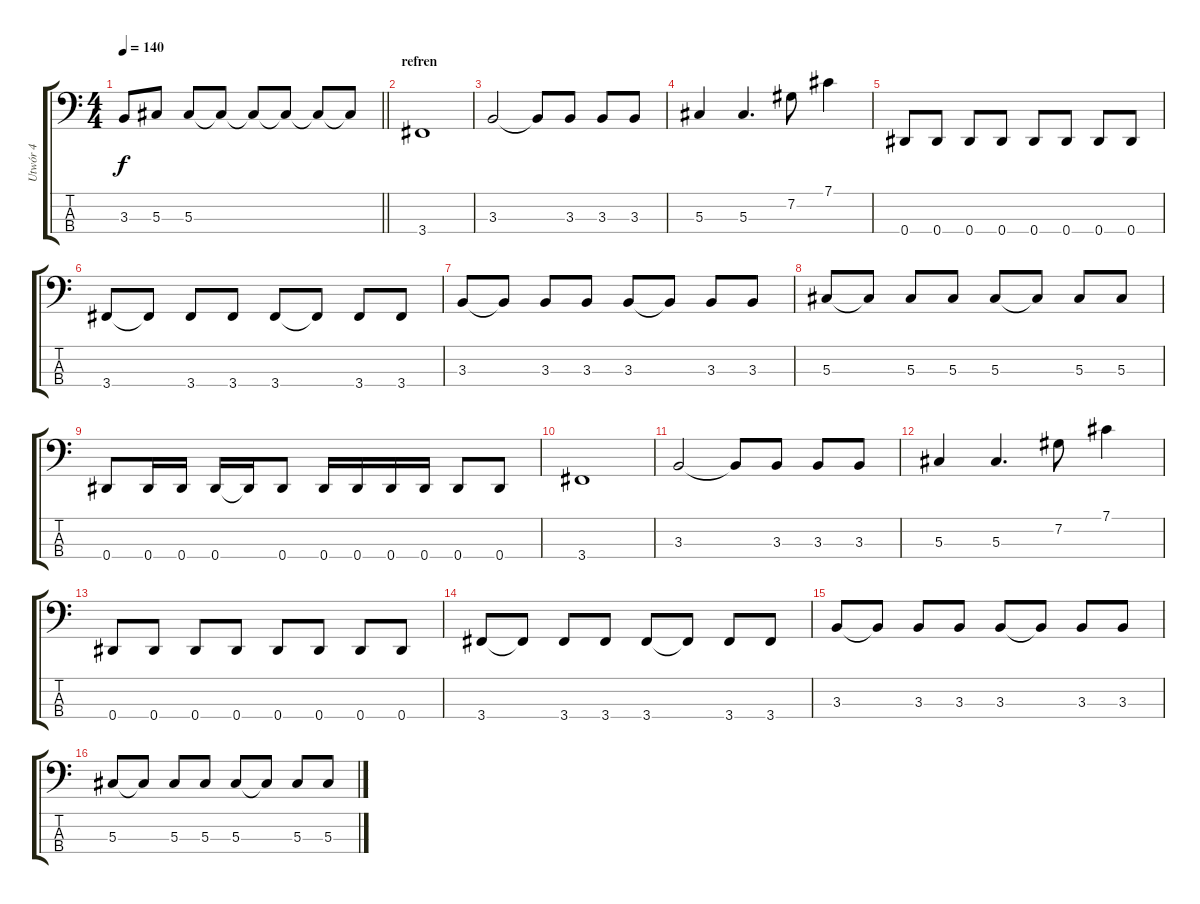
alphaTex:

\track ("Utwór 4" "Utwór 4") {instrument electricbassfinger}
\staff {score tabs}
\tuning (Gb2 Db2 Ab1 Eb1) {hide}
\ts (4 4)
\tempo 140
\clef f4
\barLineRight lightlight
\ks c
3.3{t}.8{dy f} 5.3.8 5.3.8 5.3{t}.8 5.3{t}.8 5.3{t}.8 5.3{t}.8 5.3{t}.8 |
\section ("" "refren")
3.4.1 |
3.3.2 3.3{t}.8 3.3.8 3.3.8 3.3.8 |
5.3.4 5.3.4{d} 7.2.8 7.1.4 |
0.4.8 0.4.8 0.4.8 0.4.8 0.4.8 0.4.8 0.4.8 0.4.8 |
3.4.8 3.4{t}.8 3.4.8 3.4.8 3.4.8 3.4{t}.8 3.4.8 3.4.8 |
3.3.8 3.3{t}.8 3.3.8 3.3.8 3.3.8 3.3{t}.8 3.3.8 3.3.8 |
5.3.8 5.3{t}.8 5.3.8 5.3.8 5.3.8 5.3{t}.8 5.3.8 5.3.8 |
0.4.8 0.4.16 0.4.16 0.4.16 0.4{t}.16 0.4.8 0.4.16 0.4.16 0.4.16 0.4.16 0.4.8 0.4.8 |
3.4.1 |
3.3.2 3.3{t}.8 3.3.8 3.3.8 3.3.8 |
5.3.4 5.3.4{d} 7.2.8 7.1.4 |
0.4.8 0.4.8 0.4.8 0.4.8 0.4.8 0.4.8 0.4.8 0.4.8 |
3.4.8 3.4{t}.8 3.4.8 3.4.8 3.4.8 3.4{t}.8 3.4.8 3.4.8 |
3.3.8 3.3{t}.8 3.3.8 3.3.8 3.3.8 3.3{t}.8 3.3.8 3.3.8 |
5.3.8 5.3{t}.8 5.3.8 5.3.8 5.3.8 5.3{t}.8 5.3.8 5.3.8
